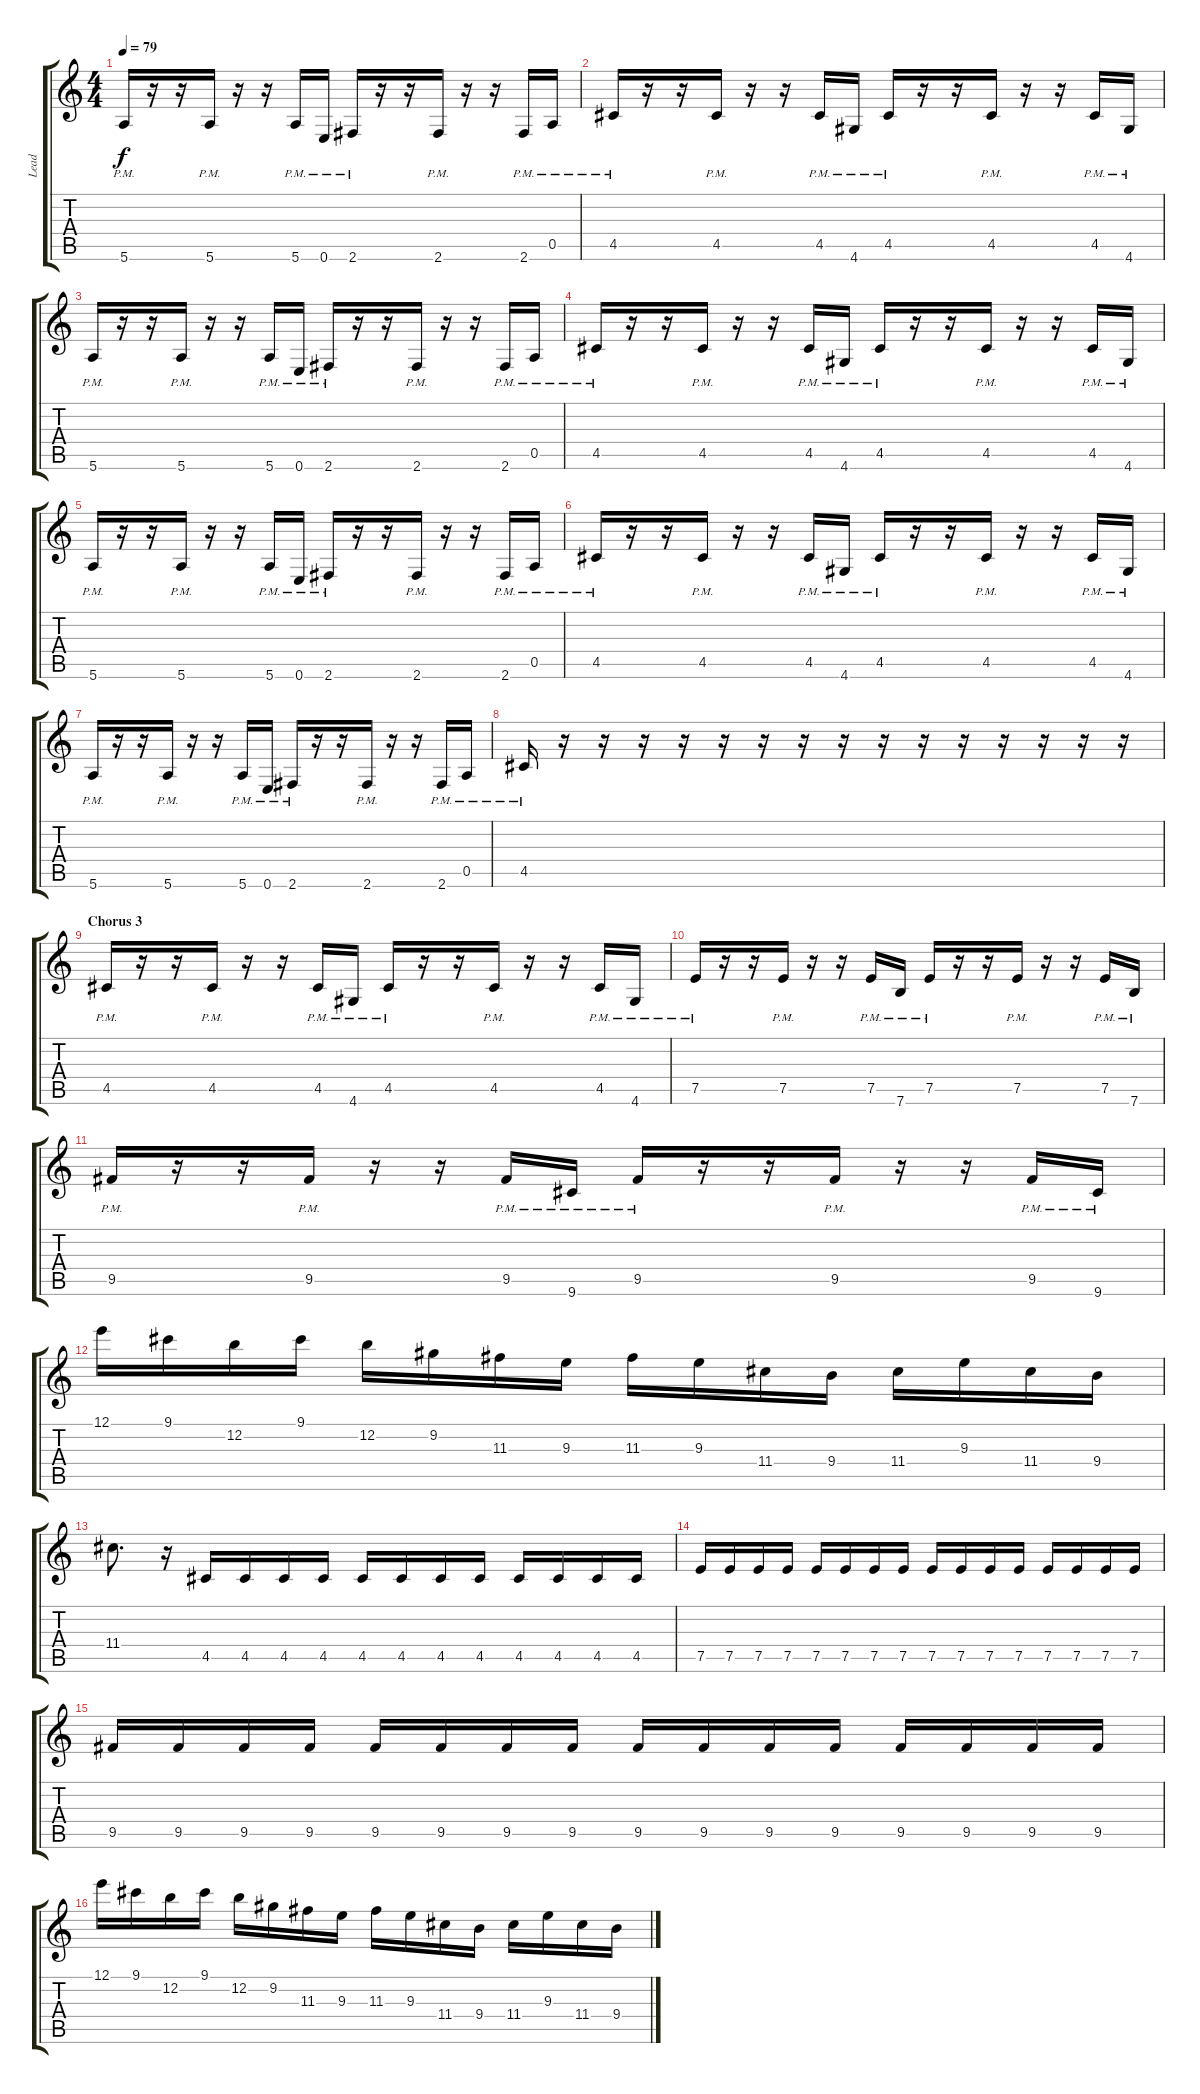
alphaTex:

\track ("Lead" "Lead") {instrument acousticguitarsteel}
\staff {score tabs}
\tuning (E4 B3 G3 D3 A2 E2) {hide}
\ts (4 4)
\tempo 79
\clef g2
\ks c
5.6{pm}.16{dy f} r.16 r.16 5.6{pm}.16 r.16 r.16 5.6{pm}.16 0.6{pm}.16 2.6{pm}.16 r.16 r.16 2.6{pm}.16 r.16 r.16 2.6{pm}.16 0.5{pm}.16 |
4.5{pm}.16 r.16 r.16 4.5{pm}.16 r.16 r.16 4.5{pm}.16 4.6{pm}.16 4.5{pm}.16 r.16 r.16 4.5{pm}.16 r.16 r.16 4.5{pm}.16 4.6{pm}.16 |
5.6{pm}.16 r.16 r.16 5.6{pm}.16 r.16 r.16 5.6{pm}.16 0.6{pm}.16 2.6{pm}.16 r.16 r.16 2.6{pm}.16 r.16 r.16 2.6{pm}.16 0.5{pm}.16 |
4.5{pm}.16 r.16 r.16 4.5{pm}.16 r.16 r.16 4.5{pm}.16 4.6{pm}.16 4.5{pm}.16 r.16 r.16 4.5{pm}.16 r.16 r.16 4.5{pm}.16 4.6{pm}.16 |
5.6{pm}.16 r.16 r.16 5.6{pm}.16 r.16 r.16 5.6{pm}.16 0.6{pm}.16 2.6{pm}.16 r.16 r.16 2.6{pm}.16 r.16 r.16 2.6{pm}.16 0.5{pm}.16 |
4.5{pm}.16 r.16 r.16 4.5{pm}.16 r.16 r.16 4.5{pm}.16 4.6{pm}.16 4.5{pm}.16 r.16 r.16 4.5{pm}.16 r.16 r.16 4.5{pm}.16 4.6{pm}.16 |
5.6{pm}.16 r.16 r.16 5.6{pm}.16 r.16 r.16 5.6{pm}.16 0.6{pm}.16 2.6{pm}.16 r.16 r.16 2.6{pm}.16 r.16 r.16 2.6{pm}.16 0.5{pm}.16 |
4.5{pm}.16 r.16 r.16 r.16 r.16 r.16 r.16 r.16 r.16 r.16 r.16 r.16 r.16 r.16 r.16 r.16 |
\section ("" "Chorus 3")
4.5{pm}.16 r.16 r.16 4.5{pm}.16 r.16 r.16 4.5{pm}.16 4.6{pm}.16 4.5{pm}.16 r.16 r.16 4.5{pm}.16 r.16 r.16 4.5{pm}.16 4.6{pm}.16 |
7.5{pm}.16 r.16 r.16 7.5{pm}.16 r.16 r.16 7.5{pm}.16 7.6{pm}.16 7.5{pm}.16 r.16 r.16 7.5{pm}.16 r.16 r.16 7.5{pm}.16 7.6{pm}.16 |
9.5{pm}.16 r.16 r.16 9.5{pm}.16 r.16 r.16 9.5{pm}.16 9.6{pm}.16 9.5{pm}.16 r.16 r.16 9.5{pm}.16 r.16 r.16 9.5{pm}.16 9.6{pm}.16 |
12.1.16 9.1.16 12.2.16 9.1.16 12.2.16 9.2.16 11.3.16 9.3.16 11.3.16 9.3.16 11.4.16 9.4.16 11.4.16 9.3.16 11.4.16 9.4.16 |
11.4.8{d} r.16 4.5.16 4.5.16 4.5.16 4.5.16 4.5.16 4.5.16 4.5.16 4.5.16 4.5.16 4.5.16 4.5.16 4.5.16 |
7.5.16 7.5.16 7.5.16 7.5.16 7.5.16 7.5.16 7.5.16 7.5.16 7.5.16 7.5.16 7.5.16 7.5.16 7.5.16 7.5.16 7.5.16 7.5.16 |
9.5.16 9.5.16 9.5.16 9.5.16 9.5.16 9.5.16 9.5.16 9.5.16 9.5.16 9.5.16 9.5.16 9.5.16 9.5.16 9.5.16 9.5.16 9.5.16 |
12.1.16 9.1.16 12.2.16 9.1.16 12.2.16 9.2.16 11.3.16 9.3.16 11.3.16 9.3.16 11.4.16 9.4.16 11.4.16 9.3.16 11.4.16 9.4.16
